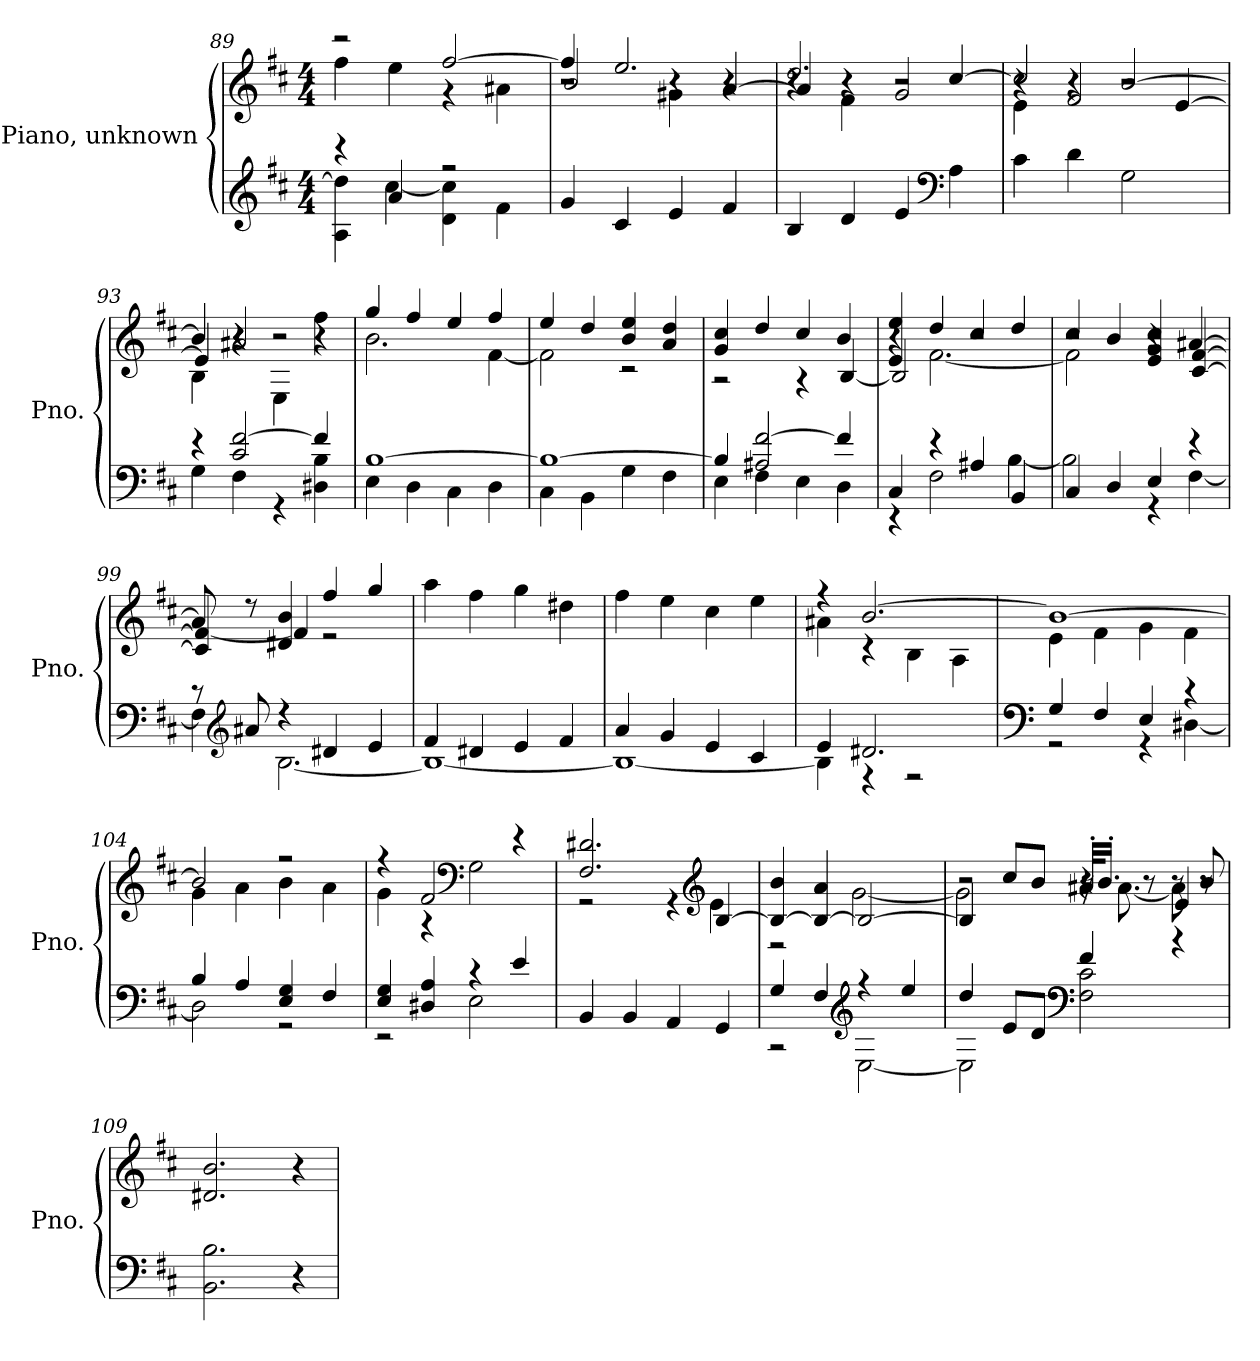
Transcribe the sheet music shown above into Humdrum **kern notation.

**kern	**kern
*part1	*part1
*staff2	*staff1
*I"Piano, unknown	*
*I'Pno.	*
*clefG2	*clefG2
*k[f#c#]	*k[f#c#]
*M4/4	*M4/4
=89	=89
*^	*^
4r	4A\ 4dd\]	2r	4ff#\
4a/	[4cc#\	.	4ee\
2r	4d\ 4cc#\]	[2ff#/	4r
.	4f#\	.	4a#X\
*v	*v	*	*
=90	=90	=90
*	*	*^
4g/	4ff#/]	2r	2b/
4c#/	2.ee/	.	.
4e/	.	4g#X\	4r
4f#/	.	4r	[4a/
=91	=91	=91	=91
4B/	2.dd/	4r	4a/]
4d/	.	4f#\	4r
4e/	.	2r	2g/
*clefF4	*	*	*
4A\	[4cc#/	.	.
=92	=92	=92	=92
4c#\	2cc#/]	4e\	4r
4d\	.	4r	2f#/
2G\	[2b/	2r	.
.	.	.	[4e/
!!LO:LB:g=z	!!	!!
=93	=93	=93	=93
*^	*	*	*
4r	4G\	4b/]	4B\	4e/]
2c#/ [2f#/	4F#\	2a#X/	4r	4r
.	4r	.	4E\	2r
4f#/]	4D#X\ 4B\	4r	4ff#\	.
*	*	*	*v	*v
=94	=94	=94	=94
[1B	4E\	4gg/	2.b\
.	4D\	4ff#/	.
.	4C#\	4ee/	.
.	4D\	4ff#/	[4f#\
=95	=95	=95	=95
1B_	4C#\	4ee/	2f#\]
.	4BB\	4dd/	.
.	4G\	4b/ 4ee/	2r
.	4F#\	4a/ 4dd/	.
=96	=96	=96	=96
4B/]	4E\	4g/ 4cc#/	2r
2A#X/ [2f#/	4F#\	4dd/	.
.	4E\	4cc#/	4r
4f#/]	4D\	4b/	[4B/
=97	=97	=97	=97
*	*	*	*^
4C#/	4r	4e/ 4ee/	4r	2B/]
4r	2F#\	4dd/	[2.f#\	.
4A#X/	.	4cc#/	.	2r
4BB/	[4B\	4dd/	.	.
=98	=98	=98	=98	=98
4C#/	2B\]	4cc#/	2f#\]	2r
4D/	.	4b/	.	.
4E/	4r	4e/ 4g/ 4cc#/	2r	4r
4r	[4F#\	[4a#X/	.	[4c#/ [4f#/
*	*	*	*v	*v
!!LO:LB:g=z
=99	=99	=99	=99
8r	4F#\]	8a#/]	4c#/] 4f#/_
*clefG2	*	*	*
8a#X/	.	8r	.
4r	[2.B\	4d#X/ 4b/	4f#/]
4d#X/	.	4ff#/	2r
4e/	.	4gg/	.
*	*	*v	*v
=100	=100	=100
4f#/	1B_	4aa\
4d#X/	.	4ff#\
4e/	.	4gg\
4f#/	.	4dd#X\
=101	=101	=101
4a/	1B_	4ff#\
4g/	.	4ee\
4e/	.	4cc#\
4c#/	.	4ee\
=102	=102	=102
*	*	*^
4e/	4B\]	4r	4a#X\
2.d#X/	4r	[2.b/	4r
.	2r	.	4B\
.	.	.	4A\
=103	=103	=103	=103
*clefF4	*	*	*
4G/	2r	1b_	4e\
4F#/	.	.	4f#\
4E/	4r	.	4g\
4r	[4D#X\	.	4f#\
=104	=104	=104	=104
4B/	2D#\]	2b/]	4g\
4A/	.	.	4a\
4E/ 4G/	2r	2r	4b\
4F#/	.	.	4a\
!!LO:LB:g=z	!!
=105	=105	=105	=105
4E/ 4G/	2r	4r	4g\
4D#X/ 4A/	.	2f#/	4r
*	*	*clefF4	*
4r	2E\	.	2G\
4e/	.	4r	.
*v	*v	*	*
=106	=106	=106
4BB/	2.F#/ 2.d#X/	2r
4BB/	.	.
4AA/	.	4r
*	*clefG2	*
4GG/	[4B/	4e\
=107	=107	=107
*^	*	*
4G/	2r	4B/_ 4b/	2r
4F#/	.	4B/_ 4a/	.
*clefG2	*	*	*
4r	[2E\	2B/_	[2g\
4ee/	.	.	.
=108	=108	=108	=108
*	*	*	*^
4dd/	2E\]	4B/]	2g\]	2r
8e/L	.	8cc#/L	.	.
8d/J	.	8b/J	.	.
*clefF4	*	*	*	*
4f#/	2F#\ 2c#\	32a#X'/KLL	16r	4r
.	.	16.b'/JJ	.	.
.	.	.	[8.a#\	.
.	.	8r	.	.
4r	.	8r	8a#\]	4e/
.	.	8b/	8r	.
*v	*v	*	*	*
*	*v	*v	*v
=109	=109
2.BB\ 2.B\	2.d#X/ 2.b/
4r	4r
=	=
*-	*-
